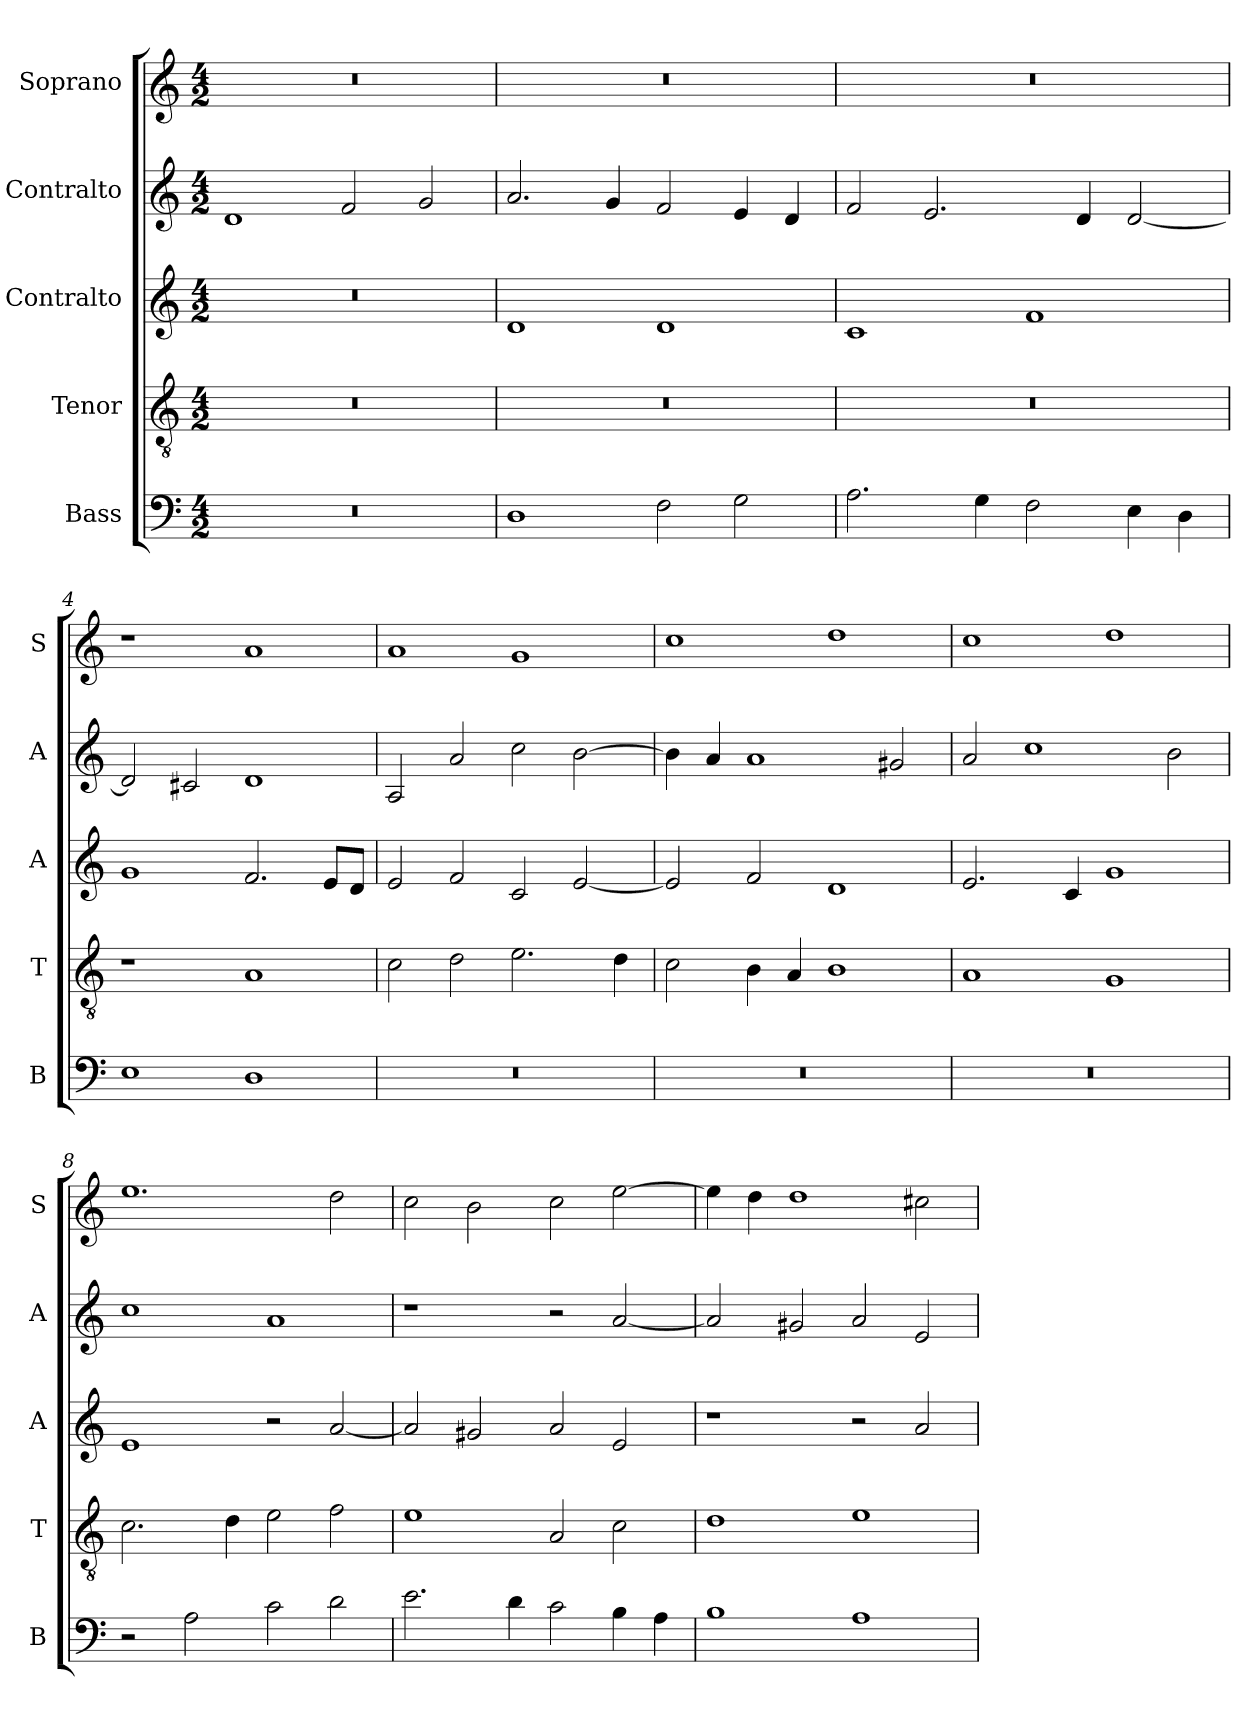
**kern	**kern	**kern	**kern	**kern
*part5	*part4	*part3	*part2	*part1
*staff5	*staff4	*staff3	*staff2	*staff1
*I"Bass	*I"Tenor	*I"Contralto	*I"Contralto	*I"Soprano
*I'B	*I'T	*I'A	*I'A	*I'S
*clefF4	*clefGv2	*clefG2	*clefG2	*clefG2
*k[]	*k[]	*k[]	*k[]	*k[]
*A:aeo	*A:aeo	*A:aeo	*A:aeo	*A:aeo
*M4/2	*M4/2	*M4/2	*M4/2	*M4/2
=1	=1	=1	=1	=1
0r	0r	0r	1d	0r
.	.	.	2f	.
.	.	.	2g	.
=2	=2	=2	=2	=2
1D	0r	1d	2.a	0r
.	.	.	4g	.
2F	.	1d	2f	.
2G	.	.	4e	.
.	.	.	4d	.
=3	=3	=3	=3	=3
2.A	0r	1c	2f	0r
.	.	.	2.e	.
4G	.	.	.	.
2F	.	1f	.	.
.	.	.	4d	.
4E	.	.	[2d	.
4D	.	.	.	.
=4	=4	=4	=4	=4
1E	1r	1g	2d]	1r
.	.	.	2c#X	.
1D	1A	2.f	1d	1a
.	.	8e/L	.	.
.	.	8d/J	.	.
=5	=5	=5	=5	=5
0r	2c	2e	2A	1a
.	2d	2f	2a	.
.	2.e	2c	2cc	1g
.	.	[2e	[2b	.
.	4d	.	.	.
=6	=6	=6	=6	=6
0r	2c	2e]	4b]	1cc
.	.	.	4a	.
.	4B	2f	1a	.
.	4A	.	.	.
.	1B	1d	.	1dd
.	.	.	2g#X	.
=7	=7	=7	=7	=7
0r	1A	2.e	2a	1cc
.	.	.	1cc	.
.	.	4c	.	.
.	1G	1g	.	1dd
.	.	.	2b	.
=8	=8	=8	=8	=8
2r	2.c	1e	1cc	1.ee
2A	.	.	.	.
.	4d	.	.	.
2c	2e	2r	1a	.
2d	2f	[2a	.	2dd
=9	=9	=9	=9	=9
2.e	1e	2a]	1r	2cc
.	.	2g#X	.	2b
4d	.	.	.	.
2c	2A	2a	2r	2cc
4B	2c	2e	[2a	[2ee
4A	.	.	.	.
=10	=10	=10	=10	=10
1B	1d	1r	2a]	4ee]
.	.	.	.	4dd
.	.	.	2g#X	1dd
1A	1e	2r	2a	.
.	.	2a	2e	2cc#X
=	=	=	=	=
*-	*-	*-	*-	*-
